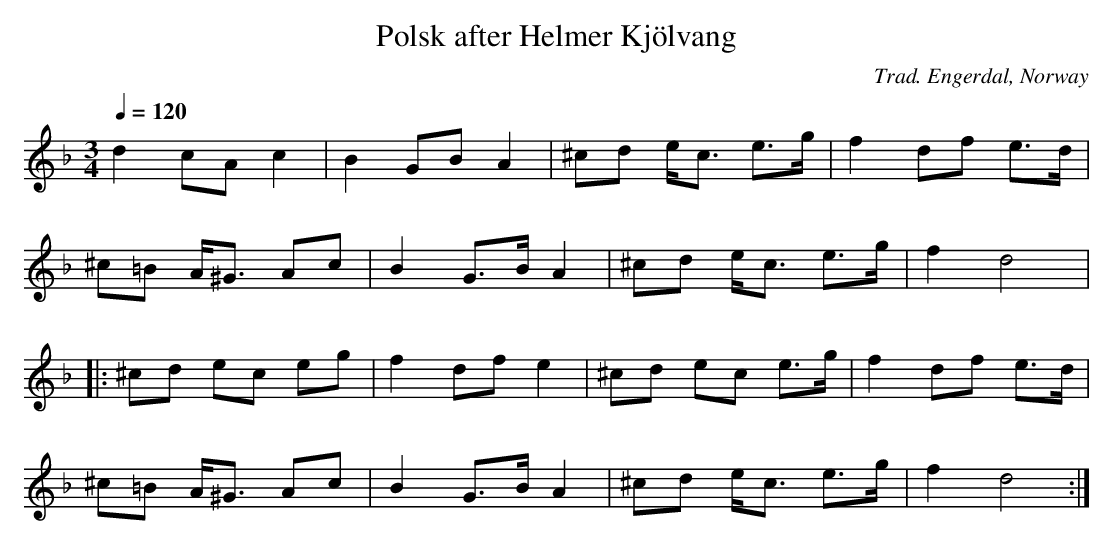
X:1
T:Polsk after Helmer Kjölvang
C:Trad. Engerdal, Norway
M:3/4
L:1/8
Q:1/4=120
K:Dm
d2 cA c2 |B2 GB A2 |^cd e<c e>g |f2 df e>d |
^c=B A<^G Ac |B2 G>B A2 |^cd e<c e>g |f2 d4 |:
^cd ec eg |f2 df e2 |^cd ec e>g |f2 df e>d |
^c=B A<^G Ac |B2 G>B A2 |^cd e<c e>g |f2 d4 :|
